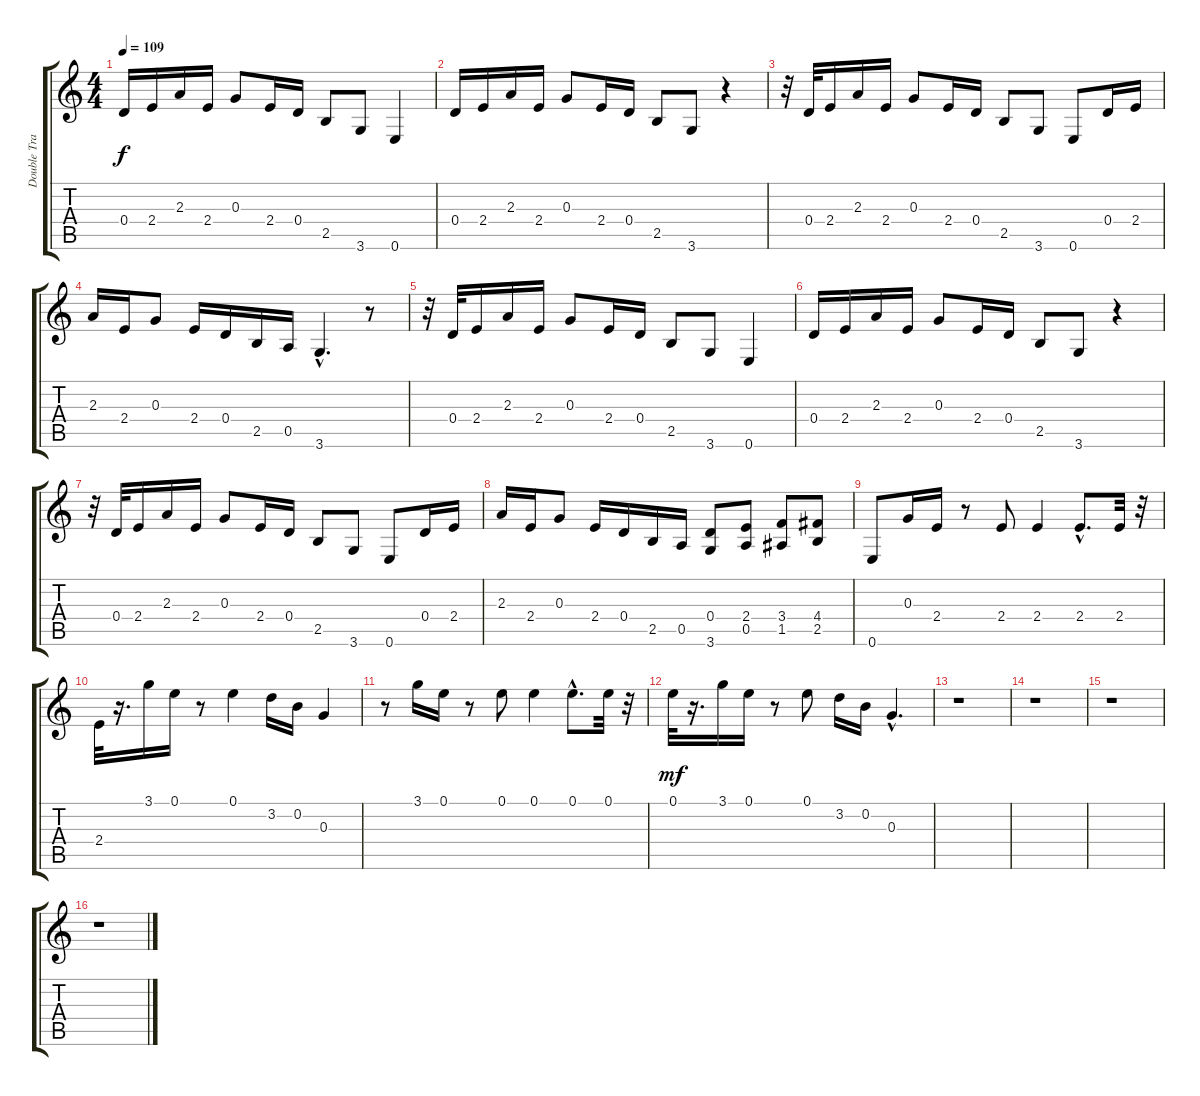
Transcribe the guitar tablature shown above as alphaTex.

\track ("Double Track Guitar 7*" "Double Tra") {instrument overdrivenguitar}
\staff {score tabs}
\tuning (E4 B3 G3 D3 A2 E2) {hide}
\ts (4 4)
\tempo 109
\clef g2
\ks c
0.4.16{dy f instrument overdrivenguitar} 2.4.16 2.3.16 2.4.16 0.3.8 2.4.16 0.4.16 2.5.8 3.6.8 0.6.4 |
0.4.16 2.4.16 2.3.16 2.4.16 0.3.8 2.4.16 0.4.16 2.5.8 3.6.8 r.4 |
r.32 0.4.32 2.4.16 2.3.16 2.4.16 0.3.8 2.4.16 0.4.16 2.5.8 3.6.8 0.6.8 0.4.16 2.4.16 |
2.3.16 2.4.16 0.3.8 2.4.16 0.4.16 2.5.16 0.5.16 3.6{hac}.4{d} r.8 |
r.32 0.4.32 2.4.16 2.3.16 2.4.16 0.3.8 2.4.16 0.4.16 2.5.8 3.6.8 0.6.4 |
0.4.16 2.4.16 2.3.16 2.4.16 0.3.8 2.4.16 0.4.16 2.5.8 3.6.8 r.4 |
r.32 0.4.32 2.4.16 2.3.16 2.4.16 0.3.8 2.4.16 0.4.16 2.5.8 3.6.8 0.6.8 0.4.16 2.4.16 |
2.3.16 2.4.16 0.3.8 2.4.16 0.4.16 2.5.16 0.5.16 (0.4 3.6).8 (2.4 0.5).8 (3.4 1.5).8 (4.4 2.5).8 |
0.6.8 0.3.16 2.4.16 r.8 2.4.8 2.4.4 2.4{hac}.8{d} 2.4.32 r.32 |
2.4.32 r.16{d} 3.1.16 0.1.16 r.8 0.1.4 3.2.16 0.2.16 0.3.4 |
r.8 3.1.16 0.1.16 r.8 0.1.8 0.1.4 0.1{hac}.8{d} 0.1.32 r.32 |
0.1.32{dy mf} r.16{d} 3.1.16 0.1.16 r.8 0.1.8 3.2.16 0.2.16 0.3{hac}.4{d} |
r.1 |
r.1 |
r.1 |
r.1
